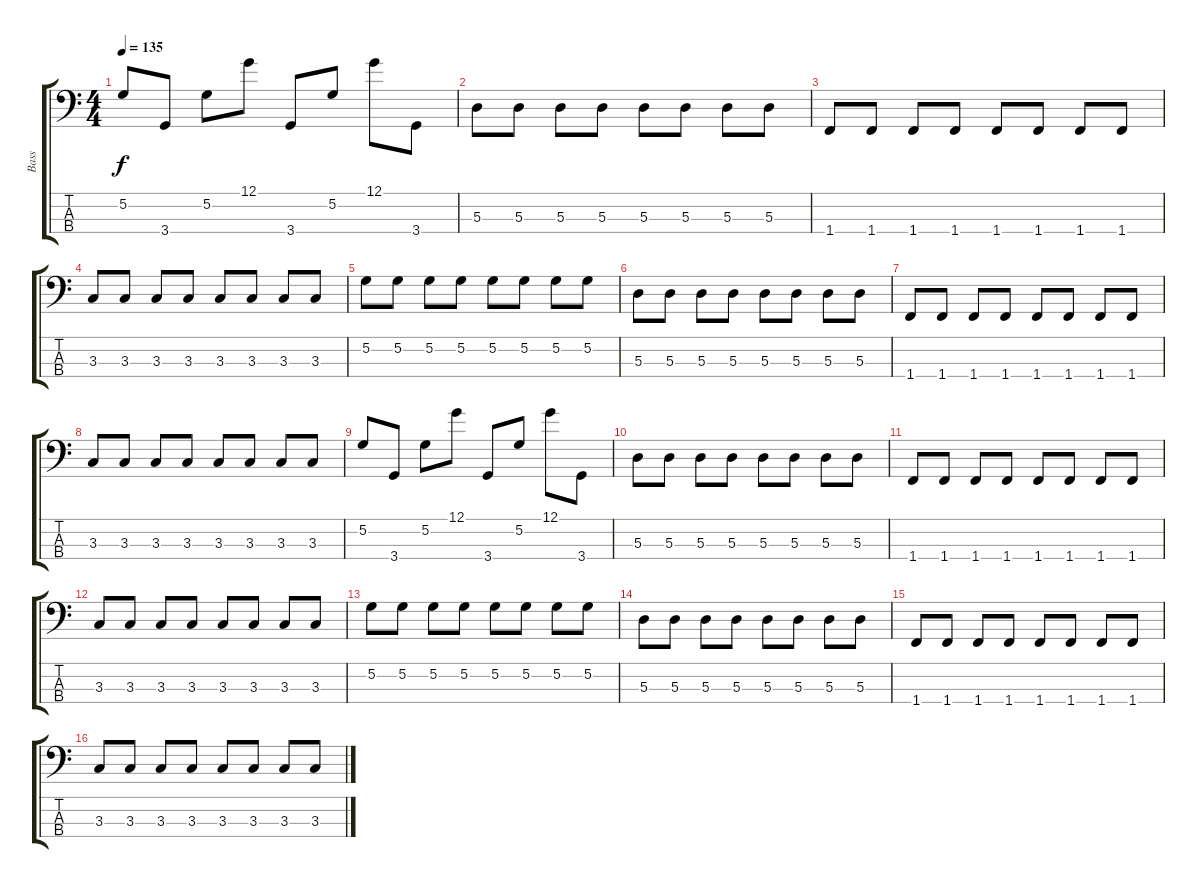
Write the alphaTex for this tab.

\track ("Bass" "Bass") {instrument electricbassfinger}
\staff {score tabs}
\tuning (G2 D2 A1 E1) {hide}
\ts (4 4)
\tempo 135
\clef f4
\ks c
5.2.8{dy f} 3.4.8 5.2.8 12.1.8 3.4.8 5.2.8 12.1.8 3.4.8 |
5.3.8 5.3.8 5.3.8 5.3.8 5.3.8 5.3.8 5.3.8 5.3.8 |
1.4.8 1.4.8 1.4.8 1.4.8 1.4.8 1.4.8 1.4.8 1.4.8 |
3.3.8 3.3.8 3.3.8 3.3.8 3.3.8 3.3.8 3.3.8 3.3.8 |
5.2.8 5.2.8 5.2.8 5.2.8 5.2.8 5.2.8 5.2.8 5.2.8 |
5.3.8 5.3.8 5.3.8 5.3.8 5.3.8 5.3.8 5.3.8 5.3.8 |
1.4.8 1.4.8 1.4.8 1.4.8 1.4.8 1.4.8 1.4.8 1.4.8 |
3.3.8 3.3.8 3.3.8 3.3.8 3.3.8 3.3.8 3.3.8 3.3.8 |
5.2.8 3.4.8 5.2.8 12.1.8 3.4.8 5.2.8 12.1.8 3.4.8 |
5.3.8 5.3.8 5.3.8 5.3.8 5.3.8 5.3.8 5.3.8 5.3.8 |
1.4.8 1.4.8 1.4.8 1.4.8 1.4.8 1.4.8 1.4.8 1.4.8 |
3.3.8 3.3.8 3.3.8 3.3.8 3.3.8 3.3.8 3.3.8 3.3.8 |
5.2.8 5.2.8 5.2.8 5.2.8 5.2.8 5.2.8 5.2.8 5.2.8 |
5.3.8 5.3.8 5.3.8 5.3.8 5.3.8 5.3.8 5.3.8 5.3.8 |
1.4.8 1.4.8 1.4.8 1.4.8 1.4.8 1.4.8 1.4.8 1.4.8 |
3.3.8 3.3.8 3.3.8 3.3.8 3.3.8 3.3.8 3.3.8 3.3.8
